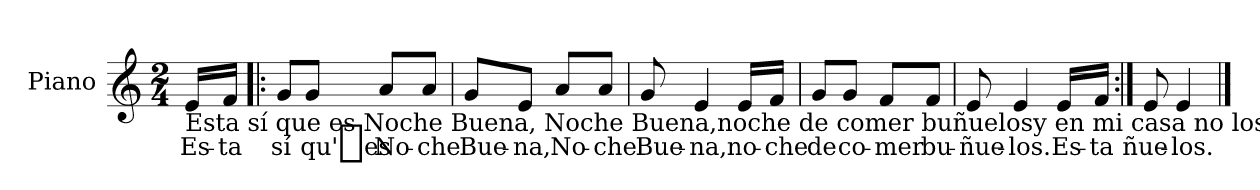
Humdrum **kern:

**kern	**text
*part1	*part1
*staff1	*staff1
*I"Piano	*
*I'Pno	*
*clefG2	*
*k[]	*
*M2/4	*
=	=
!LO:TX:b:t=Esta sí que es Noche Buena, Noche Buena,noche de comer buñuelosy en mi casa no los hace, no los hacen,por falta de harina y huevo.	!
16e/LL	Es-
16f/JJ	-ta
=1!|:	=1!|:
8g/L	sí
8g/J	qu'_es
8a/L	No-
8a/J	-che
=2	=2
8g/L	Bue-
8e/J	-na,
8a/L	No-
8a/J	-che
=3	=3
8g/	Bue-
4e/	-na,
16e/LL	no-
16f/JJ	-che
=4	=4
8g/L	de
8g/J	co-
8f/L	-mer
8f/J	bu-
=5	=5
8e/	-ñue-
4e/	-los.
16e/LL	Es-
16f/JJ	-ta
=6:|!	=6:|!
8e/	-ñue-
4e/	-los.
==	==
*-	*-
